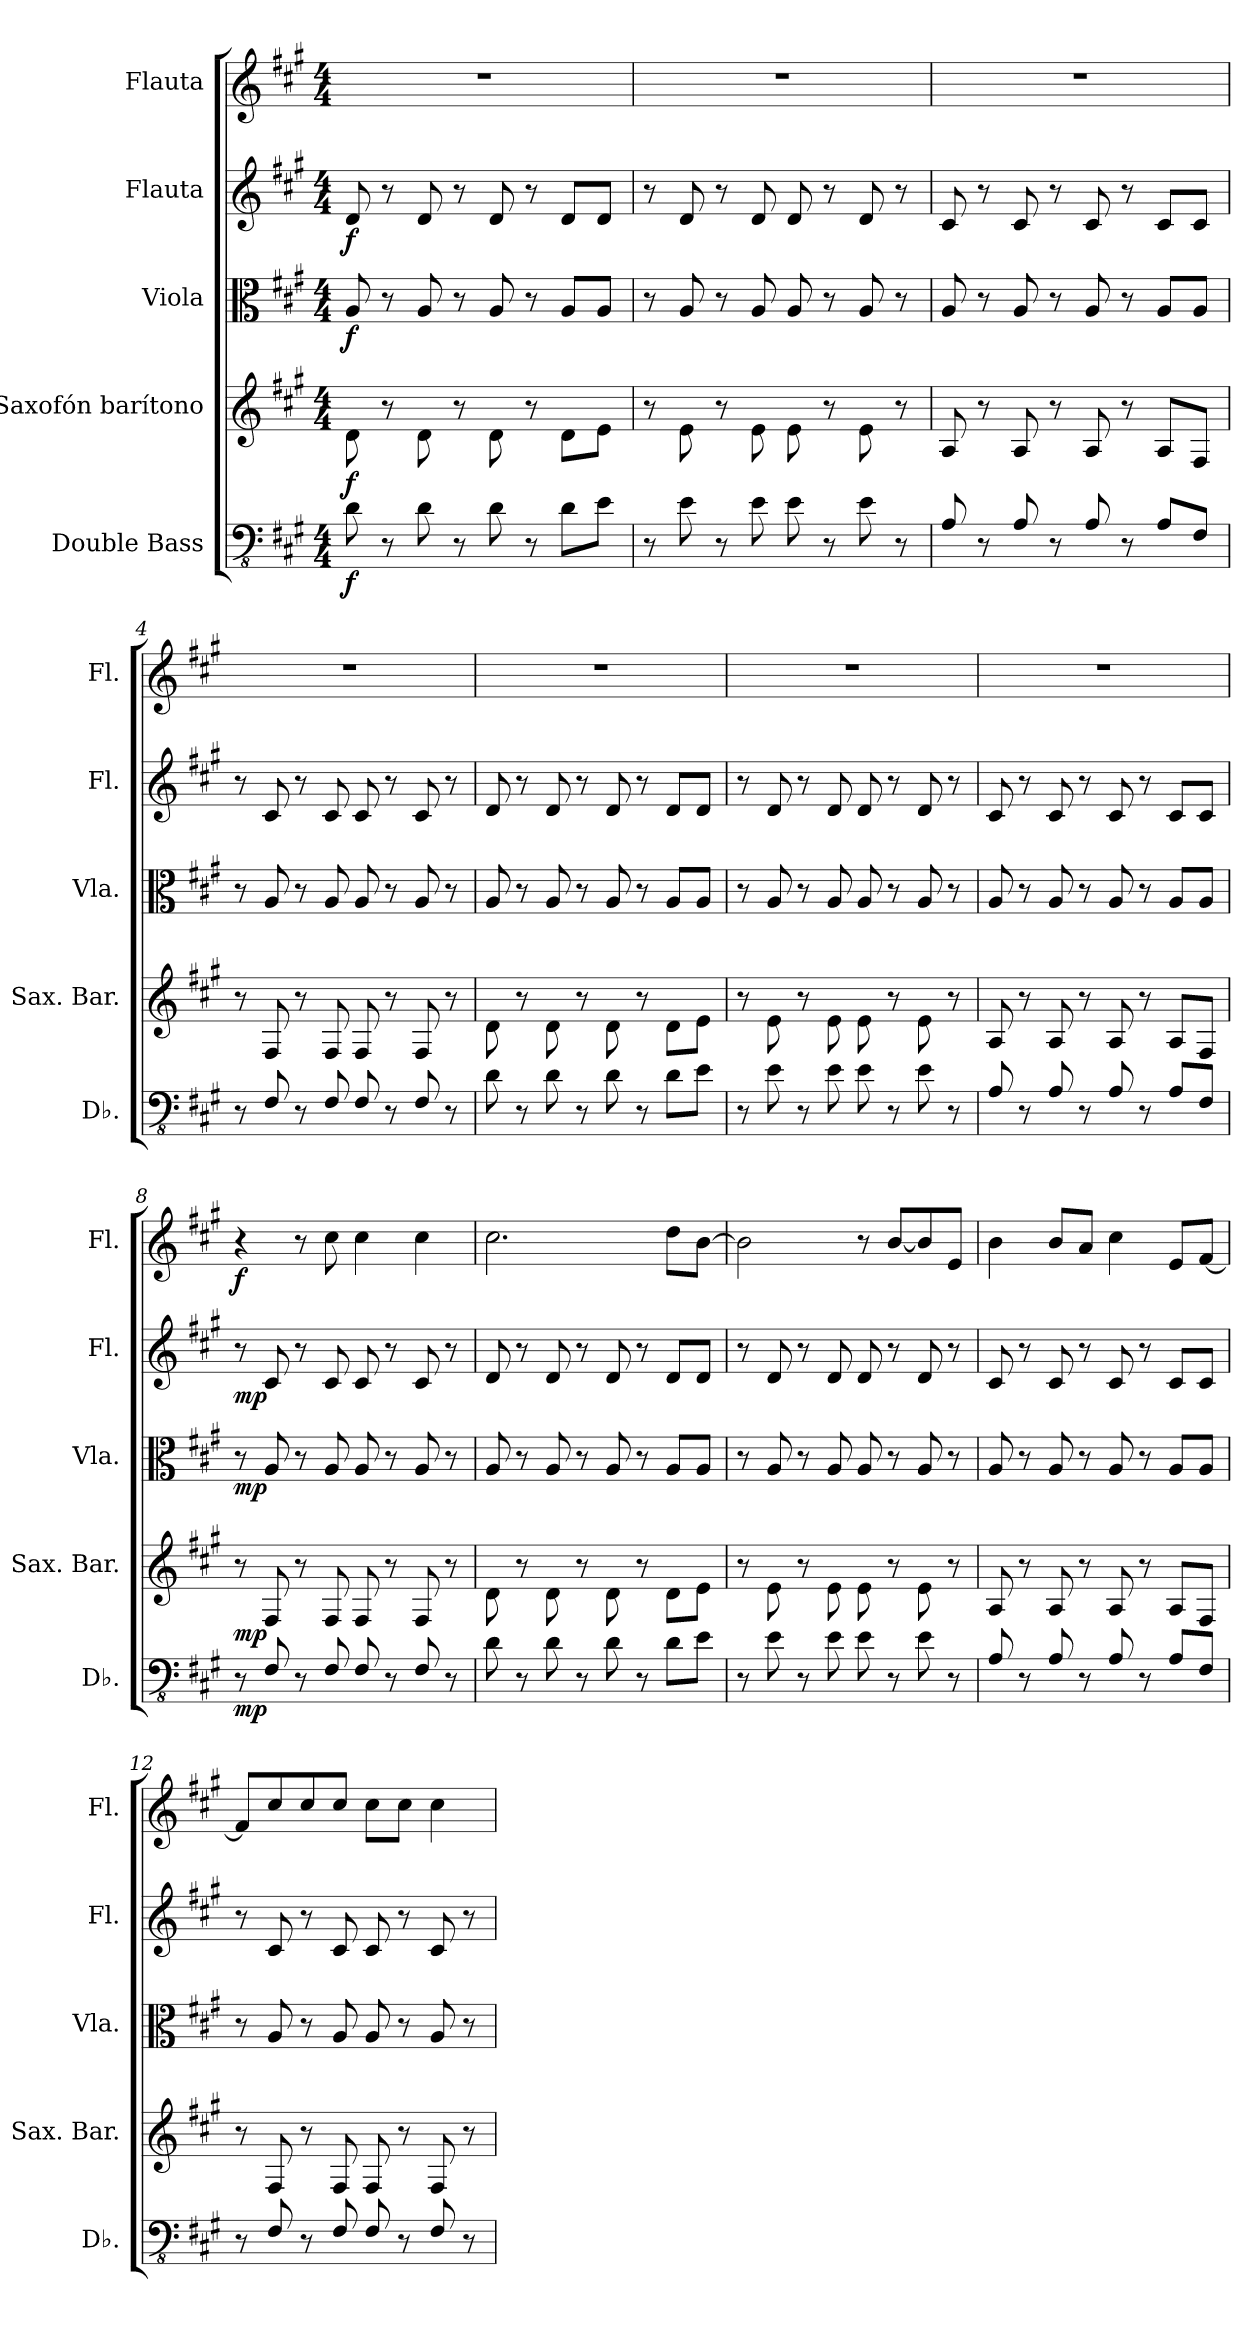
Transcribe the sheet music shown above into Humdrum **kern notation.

**kern	**dynam	**kern	**dynam	**kern	**dynam	**kern	**dynam	**kern	**dynam
*part5	*part5	*part4	*part4	*part3	*part3	*part2	*part2	*part1	*part1
*staff5	*staff5	*staff4	*staff4	*staff3	*staff3	*staff2	*staff2	*staff1	*staff1
*I"Double Bass	*	*I"Saxofón barítono	*	*I"Viola	*	*I"Flauta	*	*I"Flauta	*
*I'Db.	*	*I'Sax. Bar.	*	*I'Vla.	*	*I'Fl.	*	*I'Fl.	*
*clefFv4	*	*clefG2	*	*clefC3	*	*clefG2	*	*clefG2	*
*ITrd7c12	*	*ITrd12c21	*	*	*	*	*	*	*
*k[f#c#g#]	*	*k[f#c#g#]	*	*k[f#c#g#]	*	*k[f#c#g#]	*	*k[f#c#g#]	*
*M4/4	*	*M4/4	*	*M4/4	*	*M4/4	*	*M4/4	*
=1	=1	=1	=1	=1	=1	=1	=1	=1	=1
!	!LO:DY:b	!	!LO:DY:b	!	!LO:DY:b	!	!LO:DY:b	!	!
8DD\	f	8D\	f	8A/	f	8d/	f	1r	.
8r	.	8r	.	8r	.	8r	.	.	.
8DD\	.	8D\	.	8A/	.	8d/	.	.	.
8r	.	8r	.	8r	.	8r	.	.	.
8DD\	.	8D\	.	8A/	.	8d/	.	.	.
8r	.	8r	.	8r	.	8r	.	.	.
8DD\L	.	8D\L	.	8A/L	.	8d/L	.	.	.
8EE\J	.	8E\J	.	8A/J	.	8d/J	.	.	.
=2	=2	=2	=2	=2	=2	=2	=2	=2	=2
8r	.	8r	.	8r	.	8r	.	1r	.
8EE\	.	8E\	.	8A/	.	8d/	.	.	.
8r	.	8r	.	8r	.	8r	.	.	.
8EE\	.	8E\	.	8A/	.	8d/	.	.	.
8EE\	.	8E\	.	8A/	.	8d/	.	.	.
8r	.	8r	.	8r	.	8r	.	.	.
8EE\	.	8E\	.	8A/	.	8d/	.	.	.
8r	.	8r	.	8r	.	8r	.	.	.
=3	=3	=3	=3	=3	=3	=3	=3	=3	=3
8AAA/	.	8AA/	.	8A/	.	8c#/	.	1r	.
8r	.	8r	.	8r	.	8r	.	.	.
8AAA/	.	8AA/	.	8A/	.	8c#/	.	.	.
8r	.	8r	.	8r	.	8r	.	.	.
8AAA/	.	8AA/	.	8A/	.	8c#/	.	.	.
8r	.	8r	.	8r	.	8r	.	.	.
8AAA/L	.	8AA/L	.	8A/L	.	8c#/L	.	.	.
8FFF#/J	.	8FF#/J	.	8A/J	.	8c#/J	.	.	.
!!LO:LB:g=z
=4	=4	=4	=4	=4	=4	=4	=4	=4	=4
8r	.	8r	.	8r	.	8r	.	1r	.
8FFF#/	.	8FF#/	.	8A/	.	8c#/	.	.	.
8r	.	8r	.	8r	.	8r	.	.	.
8FFF#/	.	8FF#/	.	8A/	.	8c#/	.	.	.
8FFF#/	.	8FF#/	.	8A/	.	8c#/	.	.	.
8r	.	8r	.	8r	.	8r	.	.	.
8FFF#/	.	8FF#/	.	8A/	.	8c#/	.	.	.
8r	.	8r	.	8r	.	8r	.	.	.
=5	=5	=5	=5	=5	=5	=5	=5	=5	=5
8DD\	.	8D\	.	8A/	.	8d/	.	1r	.
8r	.	8r	.	8r	.	8r	.	.	.
8DD\	.	8D\	.	8A/	.	8d/	.	.	.
8r	.	8r	.	8r	.	8r	.	.	.
8DD\	.	8D\	.	8A/	.	8d/	.	.	.
8r	.	8r	.	8r	.	8r	.	.	.
8DD\L	.	8D\L	.	8A/L	.	8d/L	.	.	.
8EE\J	.	8E\J	.	8A/J	.	8d/J	.	.	.
=6	=6	=6	=6	=6	=6	=6	=6	=6	=6
8r	.	8r	.	8r	.	8r	.	1r	.
8EE\	.	8E\	.	8A/	.	8d/	.	.	.
8r	.	8r	.	8r	.	8r	.	.	.
8EE\	.	8E\	.	8A/	.	8d/	.	.	.
8EE\	.	8E\	.	8A/	.	8d/	.	.	.
8r	.	8r	.	8r	.	8r	.	.	.
8EE\	.	8E\	.	8A/	.	8d/	.	.	.
8r	.	8r	.	8r	.	8r	.	.	.
=7	=7	=7	=7	=7	=7	=7	=7	=7	=7
8AAA/	.	8AA/	.	8A/	.	8c#/	.	1r	.
8r	.	8r	.	8r	.	8r	.	.	.
8AAA/	.	8AA/	.	8A/	.	8c#/	.	.	.
8r	.	8r	.	8r	.	8r	.	.	.
8AAA/	.	8AA/	.	8A/	.	8c#/	.	.	.
8r	.	8r	.	8r	.	8r	.	.	.
8AAA/L	.	8AA/L	.	8A/L	.	8c#/L	.	.	.
8FFF#/J	.	8FF#/J	.	8A/J	.	8c#/J	.	.	.
!!LO:PB:g=z
=8	=8	=8	=8	=8	=8	=8	=8	=8	=8
!	!LO:DY:b	!	!LO:DY:b	!	!LO:DY:b	!	!LO:DY:b	!	!LO:DY:b
8r	mp	8r	mp	8r	mp	8r	mp	4r	f
8FFF#/	.	8FF#/	.	8A/	.	8c#/	.	.	.
8r	.	8r	.	8r	.	8r	.	8r	.
8FFF#/	.	8FF#/	.	8A/	.	8c#/	.	8cc#\	.
8FFF#/	.	8FF#/	.	8A/	.	8c#/	.	4cc#\	.
8r	.	8r	.	8r	.	8r	.	.	.
8FFF#/	.	8FF#/	.	8A/	.	8c#/	.	4cc#\	.
8r	.	8r	.	8r	.	8r	.	.	.
=9	=9	=9	=9	=9	=9	=9	=9	=9	=9
8DD\	.	8D\	.	8A/	.	8d/	.	2.cc#\	.
8r	.	8r	.	8r	.	8r	.	.	.
8DD\	.	8D\	.	8A/	.	8d/	.	.	.
8r	.	8r	.	8r	.	8r	.	.	.
8DD\	.	8D\	.	8A/	.	8d/	.	.	.
8r	.	8r	.	8r	.	8r	.	.	.
8DD\L	.	8D\L	.	8A/L	.	8d/L	.	8dd\L	.
8EE\J	.	8E\J	.	8A/J	.	8d/J	.	[8b\J	.
=10	=10	=10	=10	=10	=10	=10	=10	=10	=10
8r	.	8r	.	8r	.	8r	.	2b\]	.
8EE\	.	8E\	.	8A/	.	8d/	.	.	.
8r	.	8r	.	8r	.	8r	.	.	.
8EE\	.	8E\	.	8A/	.	8d/	.	.	.
8EE\	.	8E\	.	8A/	.	8d/	.	8r	.
8r	.	8r	.	8r	.	8r	.	[8b/L	.
8EE\	.	8E\	.	8A/	.	8d/	.	8b/]	.
8r	.	8r	.	8r	.	8r	.	8e/J	.
=11	=11	=11	=11	=11	=11	=11	=11	=11	=11
8AAA/	.	8AA/	.	8A/	.	8c#/	.	4b\	.
8r	.	8r	.	8r	.	8r	.	.	.
8AAA/	.	8AA/	.	8A/	.	8c#/	.	8b/L	.
8r	.	8r	.	8r	.	8r	.	8a/J	.
8AAA/	.	8AA/	.	8A/	.	8c#/	.	4cc#\	.
8r	.	8r	.	8r	.	8r	.	.	.
8AAA/L	.	8AA/L	.	8A/L	.	8c#/L	.	8e/L	.
8FFF#/J	.	8FF#/J	.	8A/J	.	8c#/J	.	[8f#/J	.
!!LO:LB:g=z
=12	=12	=12	=12	=12	=12	=12	=12	=12	=12
8r	.	8r	.	8r	.	8r	.	8f#/L]	.
8FFF#/	.	8FF#/	.	8A/	.	8c#/	.	8cc#/	.
8r	.	8r	.	8r	.	8r	.	8cc#/	.
8FFF#/	.	8FF#/	.	8A/	.	8c#/	.	8cc#/J	.
8FFF#/	.	8FF#/	.	8A/	.	8c#/	.	8cc#\L	.
8r	.	8r	.	8r	.	8r	.	8cc#\J	.
8FFF#/	.	8FF#/	.	8A/	.	8c#/	.	4cc#\	.
8r	.	8r	.	8r	.	8r	.	.	.
=	=	=	=	=	=	=	=	=	=
*-	*-	*-	*-	*-	*-	*-	*-	*-	*-
